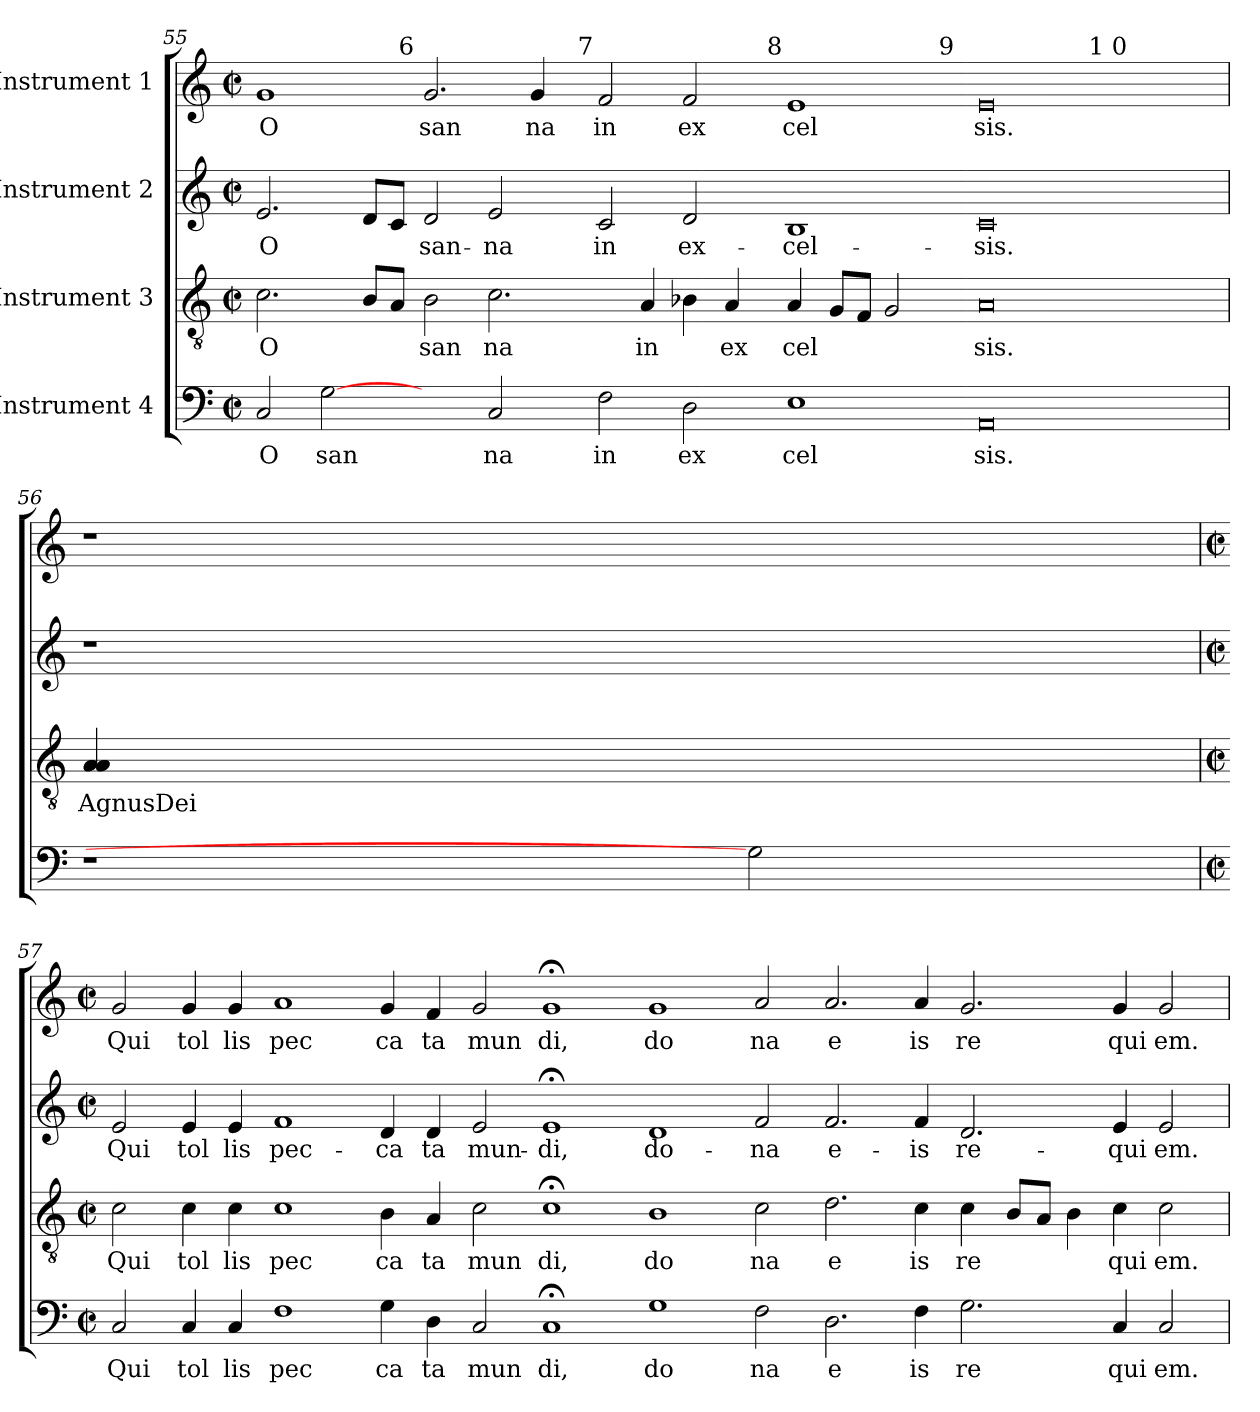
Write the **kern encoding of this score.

**kern	**text	**kern	**text	**kern	**text	**kern	**text
*part4	*part4	*part3	*part3	*part2	*part2	*part1	*part1
*staff4	*staff4	*staff3	*staff3	*staff2	*staff2	*staff1	*staff1
*I"Instrument 4	*	*I"Instrument 3	*	*I"Instrument 2	*	*I"Instrument 1	*
!!LO:LB:g=z
*clefF4	*	*clefGv2	*	*clefG2	*	*clefG2	*
*k[]	*	*k[]	*	*k[]	*	*k[]	*
*C:	*	*C:	*	*C:	*	*C:	*
*M2/2	*	*M2/2	*	*M2/2	*	*M2/2	*
*met(c|)	*	*met(c|)	*	*met(c|)	*	*met(c|)	*
=55	=55	=55	=55	=55	=55	=55	=55
!	!LO:LY:b	!	!LO:LY:b	!	!LO:LY:b	!	!LO:LY:b
*	*	*	*	*	*	*^	*
*	*	*	*	*	*	*	*^	*
*	*	*	*	*	*	*	*	*^	*
2C/	O	2.c\	O	2.e/	O-	1g	2ryy	1ryy	1ryy	O
!	!LO:LY:b	!	!	!	!	!	!	!	!	!
[2G	san	.	.	.	.	.	4ryy	.	.	.
!	!	!	!LO:LY:b	!	!LO:LY:b	!	!	!	!	!
.	.	8B/L	.	8d/L	--	.	8ryy	.	.	.
!	!	!	!LO:LY:b	!	!LO:LY:b	!	!	!	!	!
.	.	8A/J	.	8c/J	--	.	64ryy	.	.	.
!	!	!	!	!	!	!	!LO:TX:a:t=6	!	!	!
.	.	.	.	.	.	.	1ryy	.	.	.
!	!	!	!LO:LY:b	!	!LO:LY:b	!	!	!	!	!LO:LY:b
2ryy	.	2B\	san	2d/	-san-	2.g/	.	2ryy	1ryy	san
!	!LO:LY:b	!	!LO:LY:b	!	!LO:LY:b	!	!	!	!	!
2C/	na	2.c\	na	2e/	-na	.	.	4ryy	.	.
!	!	!	!	!	!	!	!	!	!	!LO:LY:b
.	.	.	.	.	.	4g/	.	8ryy	.	na
.	.	.	.	.	.	.	.	32.ryy	.	.
.	.	.	.	.	.	.	1ryy	.	.	.
!	!	!	!	!	!	!	!	!LO:TX:a:t=7	!	!
.	.	.	.	.	.	.	.	1ryy	.	.
!	!LO:LY:b	!	!	!	!LO:LY:b	!	!	!	!	!LO:LY:b
2F\	in	.	.	2c/	in	2f/	.	.	1...ryy	in
!	!	!	!LO:LY:b	!	!	!	!	!	!	!
.	.	4A/	in	.	.	.	.	.	.	.
!	!LO:LY:b	!	!LO:LY:b	!	!LO:LY:b	!	!	!	!	!LO:LY:b
2D\	ex	4B-X\	.	2d/	ex-	2f/	.	.	.	ex
!	!	!	!LO:LY:b	!	!	!	!	!	!	!
.	.	4A/	ex	.	.	.	.	.	.	.
.	.	.	.	.	.	.	1ryy	.	.	.
!	!	!	!	!	!	!	!	!LO:TX:a:t=8	!	!
.	.	.	.	.	.	.	.	1ryy	.	.
!	!LO:LY:b	!	!LO:LY:b	!	!LO:LY:b	!	!	!	!	!LO:LY:b
1E	cel	4A/	cel	1B	-cel-	1e	.	.	.	cel
!	!	!	!LO:LY:b	!	!	!	!	!	!	!
.	.	8G/L	.	.	.	.	.	.	.	.
!	!	!	!LO:LY:b	!	!	!	!	!	!	!
.	.	8F/J	.	.	.	.	.	.	.	.
!	!	!	!LO:LY:b	!	!	!	!	!	!	!
.	.	2G/	.	.	.	.	.	.	.	.
!	!	!	!	!	!	!	!	!	!LO:TX:a:t=9	!
.	.	.	.	.	.	.	.	.	1ryy	.
.	.	.	.	.	.	.	1ryy	.	.	.
.	.	.	.	.	.	.	.	1ryy	.	.
!	!LO:LY:b	!	!LO:LY:b	!	!LO:LY:b	!	!	!	!	!LO:LY:b
0AA	sis.	0A	sis.	0c	-sis.	0e	.	.	.	sis.
.	.	.	.	.	.	.	.	.	1ryy	.
.	.	.	.	.	.	.	1ryy	.	.	.
!	!	!	!	!	!	!	!	!LO:TX:a:t=1 0	!	!
.	.	.	.	.	.	.	.	1ryy	.	.
.	.	.	.	.	.	.	.	.	8ryy	.
.	.	.	.	.	.	.	16..ryy	.	.	.
.	.	.	.	.	.	.	.	16ryy	.	.
.	.	.	.	.	.	.	.	64ryy	.	.
!!LO:PB:g=z
=56	=56	=56	=56	=56	=56	=56	=56	=56	=56	=56
!	!	!	!LO:LY:b	!	!	!	!	!	!	!
*	*	*	*	*	*	*v	*v	*v	*v	*
1r	.	4A/ 4A/ 4A/ 4A/	AgnusDei	1r	.	1r	.
.	.	1ryy	.	.	.	.	.
2G]	.	.	.	2ryy	.	2ryy	.
.	.	4ryy	.	.	.	.	.
=57	=57	=57	=57	=57	=57	=57	=57
*M2/2	*	*M2/2	*	*M2/2	*	*M2/2	*
*met(c|)	*	*met(c|)	*	*met(c|)	*	*met(c|)	*
!	!LO:LY:b	!	!LO:LY:b	!	!LO:LY:b	!	!LO:LY:b
2C/	Qui	2c\	Qui	2e/	Qui	2g/	Qui
!	!LO:LY:b	!	!LO:LY:b	!	!LO:LY:b	!	!LO:LY:b
4C/	tol	4c\	tol	4e/	tol	4g/	tol
!	!LO:LY:b	!	!LO:LY:b	!	!LO:LY:b	!	!LO:LY:b
4C/	lis	4c\	lis	4e/	lis	4g>/	lis
!	!LO:LY:b	!	!LO:LY:b	!	!LO:LY:b	!	!LO:LY:b
1F	pec	1c	pec	1f	pec-	1a	pec
!	!LO:LY:b	!	!LO:LY:b	!	!LO:LY:b	!	!LO:LY:b
4G\	ca	4B\	ca	4d/	-ca	4g>/	ca
!	!LO:LY:b	!	!LO:LY:b	!	!LO:LY:b	!	!LO:LY:b
4D\	ta	4A/	ta	4d/	ta	4f/	ta
!	!LO:LY:b	!	!LO:LY:b	!	!LO:LY:b	!	!LO:LY:b
2C/	mun	2c\	mun	2e/	mun-	2g/	mun
!	!LO:LY:b	!	!LO:LY:b	!	!LO:LY:b	!	!LO:LY:b
1C;<	di,	1c;<	di,	1e;<	-di,	1g;<	di,
!	!LO:LY:b	!	!LO:LY:b	!	!LO:LY:b	!	!LO:LY:b
1G	do	1B	do	1d	do-	1g	do
!	!LO:LY:b	!	!LO:LY:b	!	!LO:LY:b	!	!LO:LY:b
2F\	na	2c\	na	2f/	-na	2a/	na
!	!LO:LY:b	!	!LO:LY:b	!	!LO:LY:b	!	!LO:LY:b
2.D\	e	2.d\	e	2.f/	e-	2.a/	e
!	!LO:LY:b	!	!LO:LY:b	!	!LO:LY:b	!	!LO:LY:b
4F\	is	4c\	is	4f/	-is	4a/	is
!	!LO:LY:b	!	!LO:LY:b	!	!LO:LY:b	!	!LO:LY:b
2.G\	re	4c\	re	2.d/	re-	2.g/	re
!	!	!	!LO:LY:b	!	!	!	!
.	.	8B/L	.	.	.	.	.
!	!	!	!LO:LY:b	!	!	!	!
.	.	8A/J	.	.	.	.	.
!	!	!	!LO:LY:b	!	!	!	!
.	.	4B\	.	.	.	.	.
!	!LO:LY:b	!	!LO:LY:b	!	!LO:LY:b	!	!LO:LY:b
4C/	qui	4c\	qui	4e/	-qui	4g/	qui
!	!LO:LY:b	!	!LO:LY:b	!	!LO:LY:b	!	!LO:LY:b
2C/	em.	2c\	em.	2e/	em.	2g/	em.
=	=	=	=	=	=	=	=
*-	*-	*-	*-	*-	*-	*-	*-
